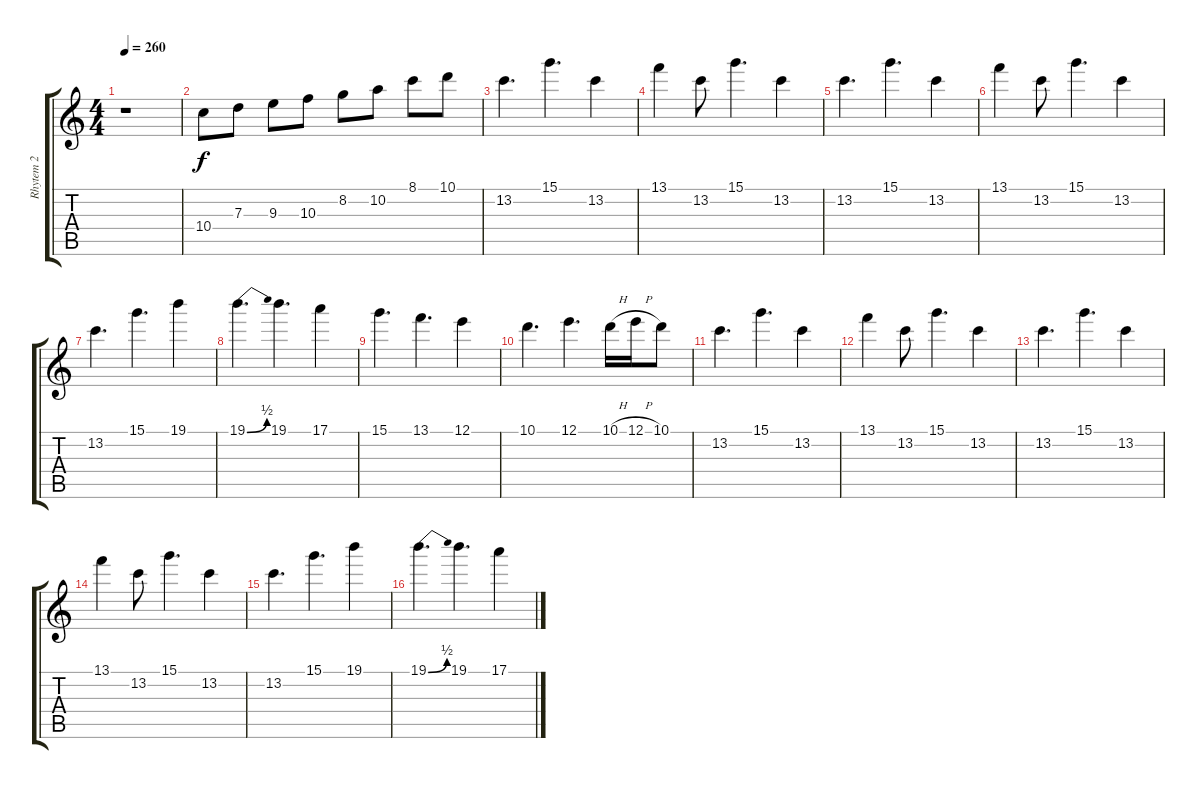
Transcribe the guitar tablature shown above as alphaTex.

\track ("Rhytem 2" "Rhytem 2") {instrument distortionguitar}
\staff {score tabs}
\tuning (E4 B3 G3 D3 A2 E2) {hide}
\ts (4 4)
\tempo 260
\clef g2
\ks c
r.1{dy f} |
10.4.8 7.3.8 9.3.8 10.3.8 8.2.8 10.2.8 8.1.8 10.1.8 |
13.2.4{d} 15.1.4{d} 13.2.4 |
13.1.4 13.2.8 15.1.4{d} 13.2.4 |
13.2.4{d} 15.1.4{d} 13.2.4 |
13.1.4 13.2.8 15.1.4{d} 13.2.4 |
13.2.4{d} 15.1.4{d} 19.1.4 |
19.1{be (bend 0 0 60 2)}.4{d} 19.1.4{d} 17.1.4 |
15.1.4{d} 13.1.4{d} 12.1.4 |
10.1.4{d} 12.1.4{d} 10.1{h}.16 12.1{h}.16 10.1.8 |
13.2.4{d} 15.1.4{d} 13.2.4 |
13.1.4 13.2.8 15.1.4{d} 13.2.4 |
13.2.4{d} 15.1.4{d} 13.2.4 |
13.1.4 13.2.8 15.1.4{d} 13.2.4 |
13.2.4{d} 15.1.4{d} 19.1.4 |
19.1{be (bend 0 0 60 2)}.4{d} 19.1.4{d} 17.1.4
